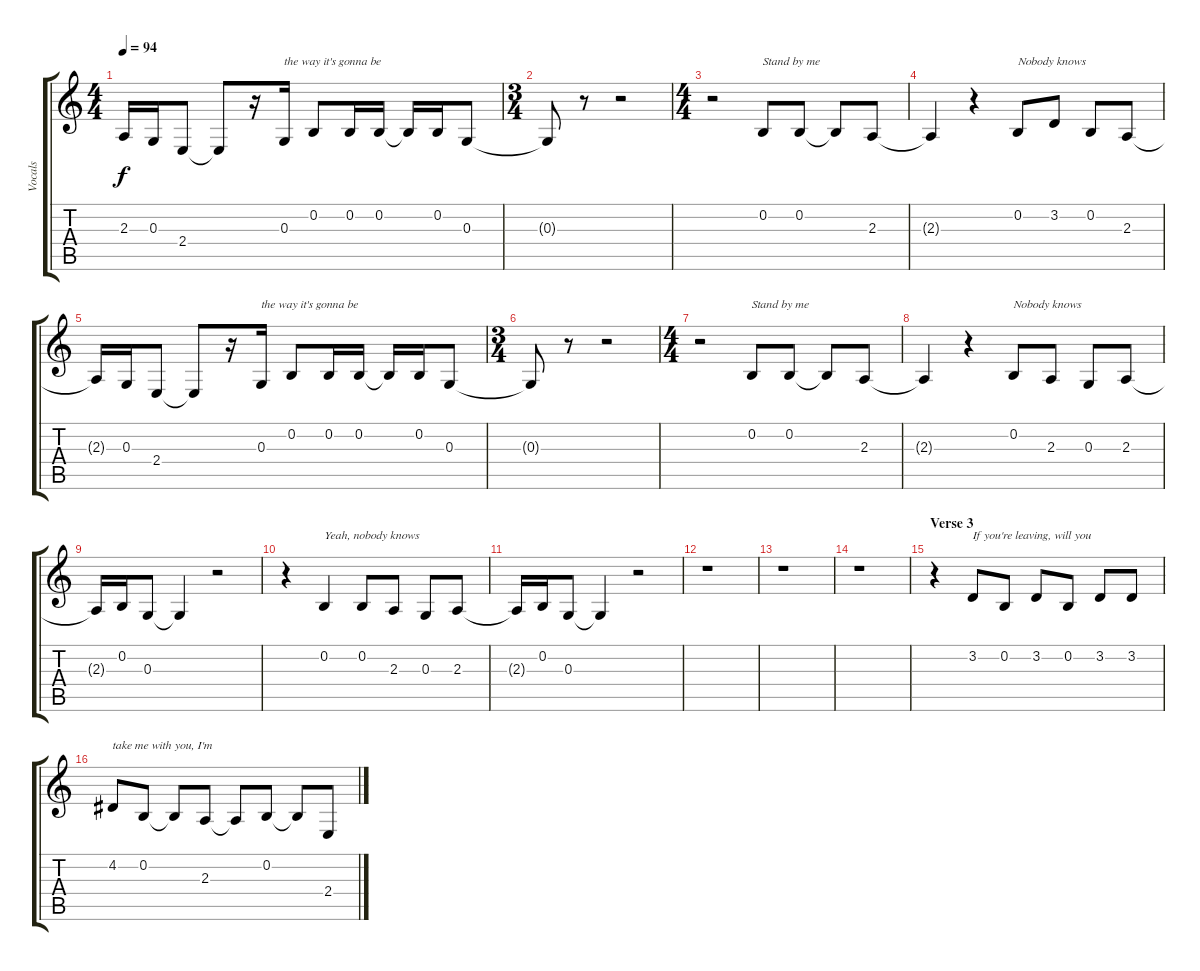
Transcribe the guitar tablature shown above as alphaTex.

\track ("Vocals" "Vocals") {instrument tenorsax}
\staff {score tabs}
\tuning (E4 B3 G3 D3 A2 E2) {hide}
\ts (4 4)
\tempo 94
\clef g2
\ks c
2.3{t}.16{dy f} 0.3.16 2.4.8 2.4{t}.8 r.16 0.3.16{txt "the way it's gonna be"} 0.2.8 0.2.16 0.2.16 0.2{t}.16 0.2.16 0.3.8 |
\ts (3 4)
0.3{t}.8 r.8 r.2 |
\ts (4 4)
r.2 0.2.8{txt "Stand by me"} 0.2.8 0.2{t}.8 2.3.8 |
2.3{t}.4 r.4 0.2.8{txt "Nobody knows"} 3.2.8 0.2.8 2.3.8 |
2.3{t}.16 0.3.16 2.4.8 2.4{t}.8 r.16 0.3.16{txt "the way it's gonna be"} 0.2.8 0.2.16 0.2.16 0.2{t}.16 0.2.16 0.3.8 |
\ts (3 4)
0.3{t}.8 r.8 r.2 |
\ts (4 4)
r.2 0.2.8{txt "Stand by me"} 0.2.8 0.2{t}.8 2.3.8 |
2.3{t}.4 r.4 0.2.8{txt "Nobody knows"} 2.3.8 0.3.8 2.3.8 |
2.3{t}.16 0.2.16 0.3.8 0.3{t}.4 r.2 |
r.4 0.2.4{txt "Yeah, nobody knows"} 0.2.8 2.3.8 0.3.8 2.3.8 |
2.3{t}.16 0.2.16 0.3.8 0.3{t}.4 r.2 |
r.1 |
r.1 |
r.1 |
\section ("" "Verse 3")
r.4 3.2.8{txt "If you're leaving, will you"} 0.2.8 3.2.8 0.2.8 3.2.8 3.2.8 |
4.2.8{txt "take me with you, I'm"} 0.2.8 0.2{t}.8 2.3.8 2.3{t}.8 0.2.8 0.2{t}.8 2.4.8
